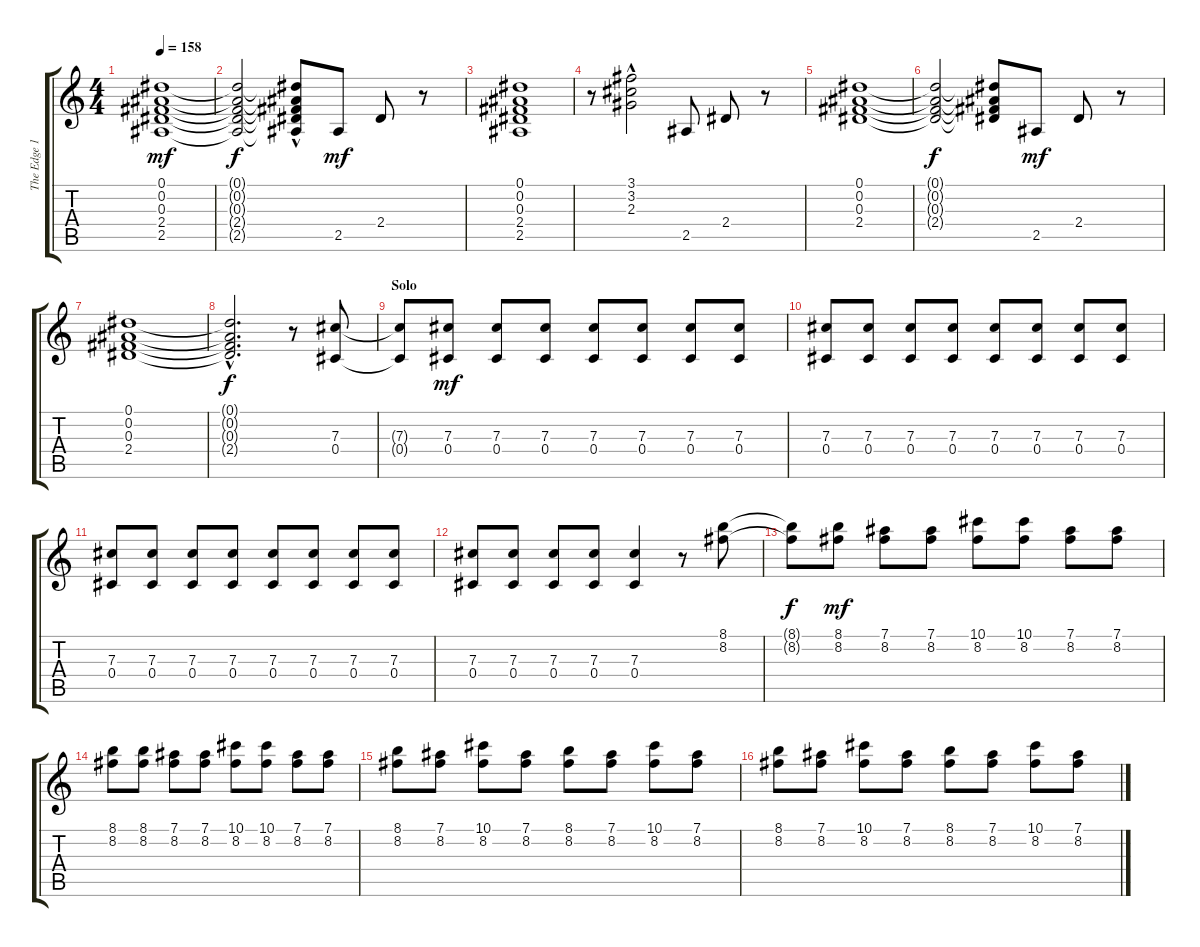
\track ("The Edge 1" "The Edge 1") {instrument distortionguitar}
\staff {score tabs}
\tuning (Eb4 Bb3 Gb3 Db3 Ab2 Eb2) {hide}
\ts (4 4)
\tempo 158
\clef g2
\ks c
(0.1 0.2 0.3 2.4 2.5).1{dy mf} |
(0.1{t} 0.2{t} 0.3{t} 2.4{t} 2.5{t}).2{dy f} (0.1{hac t} 0.2{hac t} 0.3{hac t} 2.4{t} 2.5{t}).8 2.5.8{dy mf} 2.4.8 r.8 |
(0.1 0.2 0.3 2.4 2.5).1 |
r.8 (3.1{hac} 3.2 2.3).2 2.5.8 2.4.8 r.8 |
(0.1 0.2 0.3 2.4).1 |
(0.1{t} 0.2{t} 0.3{t} 2.4{t}).2{dy f} (0.1{t} 0.2{t} 0.3{t} 2.4{t}).8 2.5.8{dy mf} 2.4.8 r.8 |
(0.1 0.2 0.3 2.4).1 |
(0.1{hac t} 0.2{hac t} 0.3{hac t} 2.4{hac t}).2{d dy f} r.8 (7.3 0.4).8 |
\section ("" "Solo")
(7.3{t} 0.4{t}).8 (7.3 0.4).8{dy mf} (7.3 0.4).8 (7.3 0.4).8 (7.3 0.4).8 (7.3 0.4).8 (7.3 0.4).8 (7.3 0.4).8 |
(7.3 0.4).8 (7.3 0.4).8 (7.3 0.4).8 (7.3 0.4).8 (7.3 0.4).8 (7.3 0.4).8 (7.3 0.4).8 (7.3 0.4).8 |
(7.3 0.4).8 (7.3 0.4).8 (7.3 0.4).8 (7.3 0.4).8 (7.3 0.4).8 (7.3 0.4).8 (7.3 0.4).8 (7.3 0.4).8 |
(7.3 0.4).8 (7.3 0.4).8 (7.3 0.4).8 (7.3 0.4).8 (7.3 0.4).4 r.8 (8.1 8.2).8 |
(8.1{t} 8.2{t}).8{dy f} (8.1 8.2).8{dy mf} (7.1 8.2).8 (7.1 8.2).8 (10.1 8.2).8 (10.1 8.2).8 (7.1 8.2).8 (7.1 8.2).8 |
(8.1 8.2).8 (8.1 8.2).8 (7.1 8.2).8 (7.1 8.2).8 (10.1 8.2).8 (10.1 8.2).8 (7.1 8.2).8 (7.1 8.2).8 |
(8.1 8.2).8 (7.1 8.2).8 (10.1 8.2).8 (7.1 8.2).8 (8.1 8.2).8 (7.1 8.2).8 (10.1 8.2).8 (7.1 8.2).8 |
(8.1 8.2).8 (7.1 8.2).8 (10.1 8.2).8 (7.1 8.2).8 (8.1 8.2).8 (7.1 8.2).8 (10.1 8.2).8 (7.1 8.2).8
